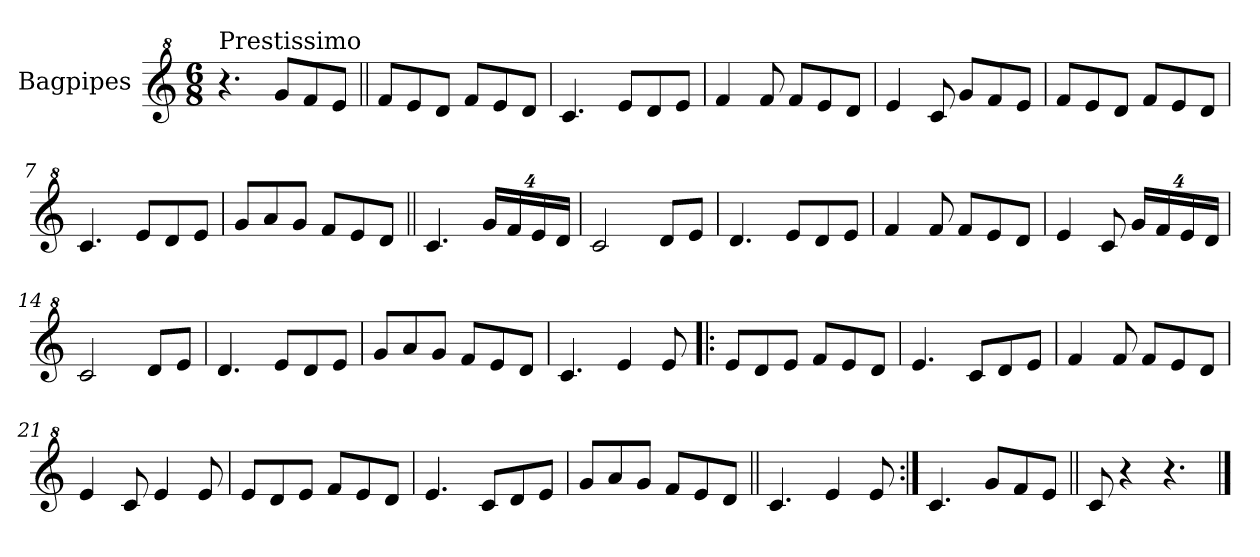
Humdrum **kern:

**kern
*part1
*staff1
*I"Bagpipes
*I'Bag
*clefG^2
*k[]
*C:
*M6/8
=1
!LO:TX:a:t=Prestissimo
4.r
8gg/L
8ff/
8ee/J
=2||
8ff/L
8ee/
8dd/J
8ff/L
8ee/
8dd/J
=3
4.cc/
8ee/L
8dd/
8ee/J
=4
4ff/
8ff/
8ff/L
8ee/
8dd/J
=5
4ee/
8cc/
8gg/L
8ff/
8ee/J
=6
8ff/L
8ee/
8dd/J
8ff/L
8ee/
8dd/J
=7
4.cc/
8ee/L
8dd/
8ee/J
=8
8gg/L
8aa/
8gg/J
8ff/L
8ee/
8dd/J
!!LO:LB:g=z
=9||
4.cc/
*Xbrackettup
32%3gg/L
32%3ff/
32%3ee/
32%3dd/J
=10
2cc/
8dd/L
8ee/J
=11
4.dd/
8ee/L
8dd/
8ee/J
=12
4ff/
8ff/
8ff/L
8ee/
8dd/J
=13
4ee/
8cc/
32%3gg/L
32%3ff/
32%3ee/
32%3dd/J
=14
2cc/
8dd/L
8ee/J
=15
4.dd/
8ee/L
8dd/
8ee/J
=16
8gg/L
8aa/
8gg/J
8ff/L
8ee/
8dd/J
=17
4.cc/
4ee/
8ee/
!!LO:LB:g=z
=18!|:
8ee/L
8dd/
8ee/J
8ff/L
8ee/
8dd/J
=19
4.ee/
8cc/L
8dd/
8ee/J
=20
4ff/
8ff/
8ff/L
8ee/
8dd/J
=21
4ee/
8cc/
4ee/
8ee/
=22
8ee/L
8dd/
8ee/J
8ff/L
8ee/
8dd/J
=23
4.ee/
8cc/L
8dd/
8ee/J
=24
8gg/L
8aa/
8gg/J
8ff/L
8ee/
8dd/J
=25||
4.cc/
4ee/
8ee/
!!LO:LB:g=z
=26:|!
4.cc/
8gg/L
8ff/
8ee/J
=27||
8cc/
4r
4.r
==
*-
